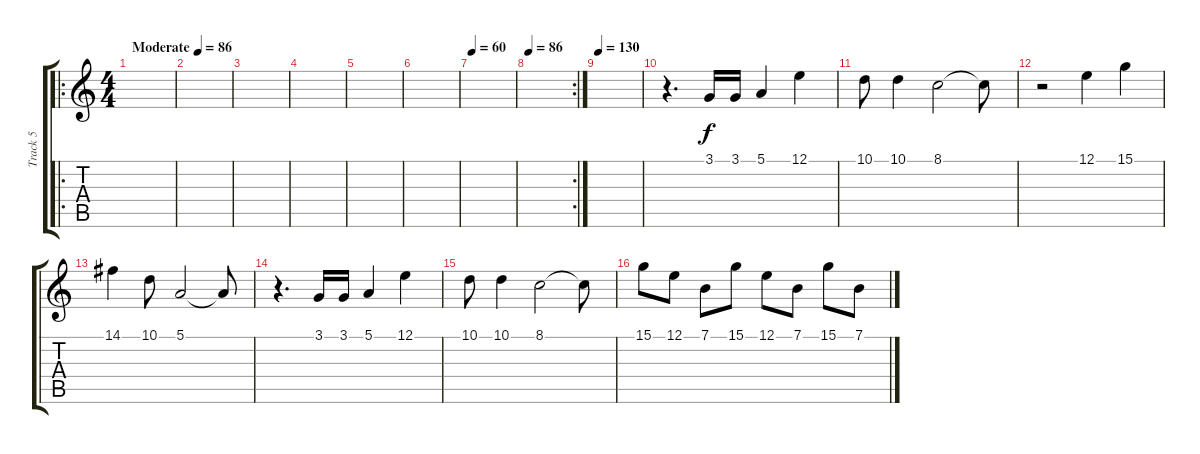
\track ("Track 5" "Track 5") {instrument accordion}
\staff {score tabs}
\tuning (E4 B3 G3 D3 A2 E2) {hide}
\ro
\ts (4 4)
\tempo (86 "Moderate")
\clef g2
\ks c
|
|
|
|
|
|
\tempo 60
|
\rc 2
\tempo 86
|
\tempo 130
|
r.4{d} 3.1.16 3.1.16 5.1.4 12.1.4 |
10.1.8 10.1.4 8.1.2 8.1{t}.8 |
r.2 12.1.4 15.1.4 |
14.1.4 10.1.8 5.1.2 5.1{t}.8 |
r.4{d} 3.1.16 3.1.16 5.1.4 12.1.4 |
10.1.8 10.1.4 8.1.2 8.1{t}.8 |
15.1.8 12.1.8 7.1.8 15.1.8 12.1.8 7.1.8 15.1.8 7.1.8
